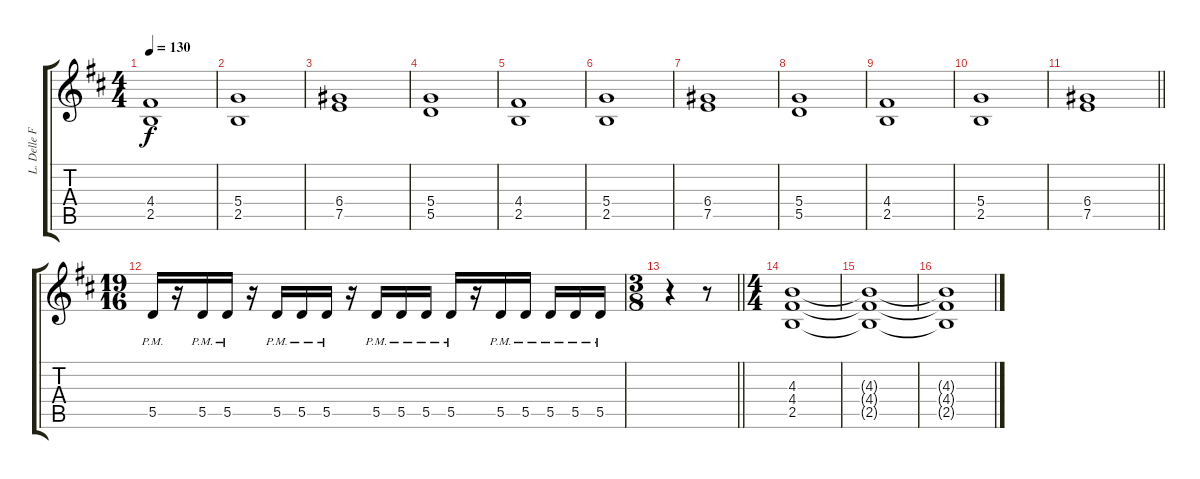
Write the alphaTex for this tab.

\track ("L. Delle Fave (Dist. Guitar R)" "L. Delle F") {instrument overdrivenguitar}
\staff {score tabs}
\tuning (E4 B3 G3 D3 A2 E2) {hide}
\ts (4 4)
\tempo 130
\clef g2
\ks bminor
(4.4 2.5).1{dy f} |
(5.4 2.5).1 |
(6.4 7.5).1 |
(5.4 5.5).1 |
(4.4 2.5).1 |
(5.4 2.5).1 |
(6.4 7.5).1 |
(5.4 5.5).1 |
(4.4 2.5).1 |
(5.4 2.5).1 |
\barLineRight lightlight
(6.4 7.5).1 |
\ts (19 16)
5.5{pm}.16{volume 12} r.16 5.5{pm}.16 5.5{pm}.16 r.16 5.5{pm}.16 5.5{pm}.16 5.5{pm}.16 r.16 5.5{pm}.16 5.5{pm}.16 5.5{pm}.16 5.5{pm}.16 r.16 5.5{pm}.16 5.5{pm}.16 5.5{pm}.16 5.5{pm}.16 5.5{pm}.16 |
\ts (3 8)
\barLineRight lightlight
r.4 r.8 |
\ts (4 4)
(4.3 4.4 2.5).1 |
(4.3{t} 4.4{t} 2.5{t}).1 |
(4.3{t} 4.4{t} 2.5{t}).1
